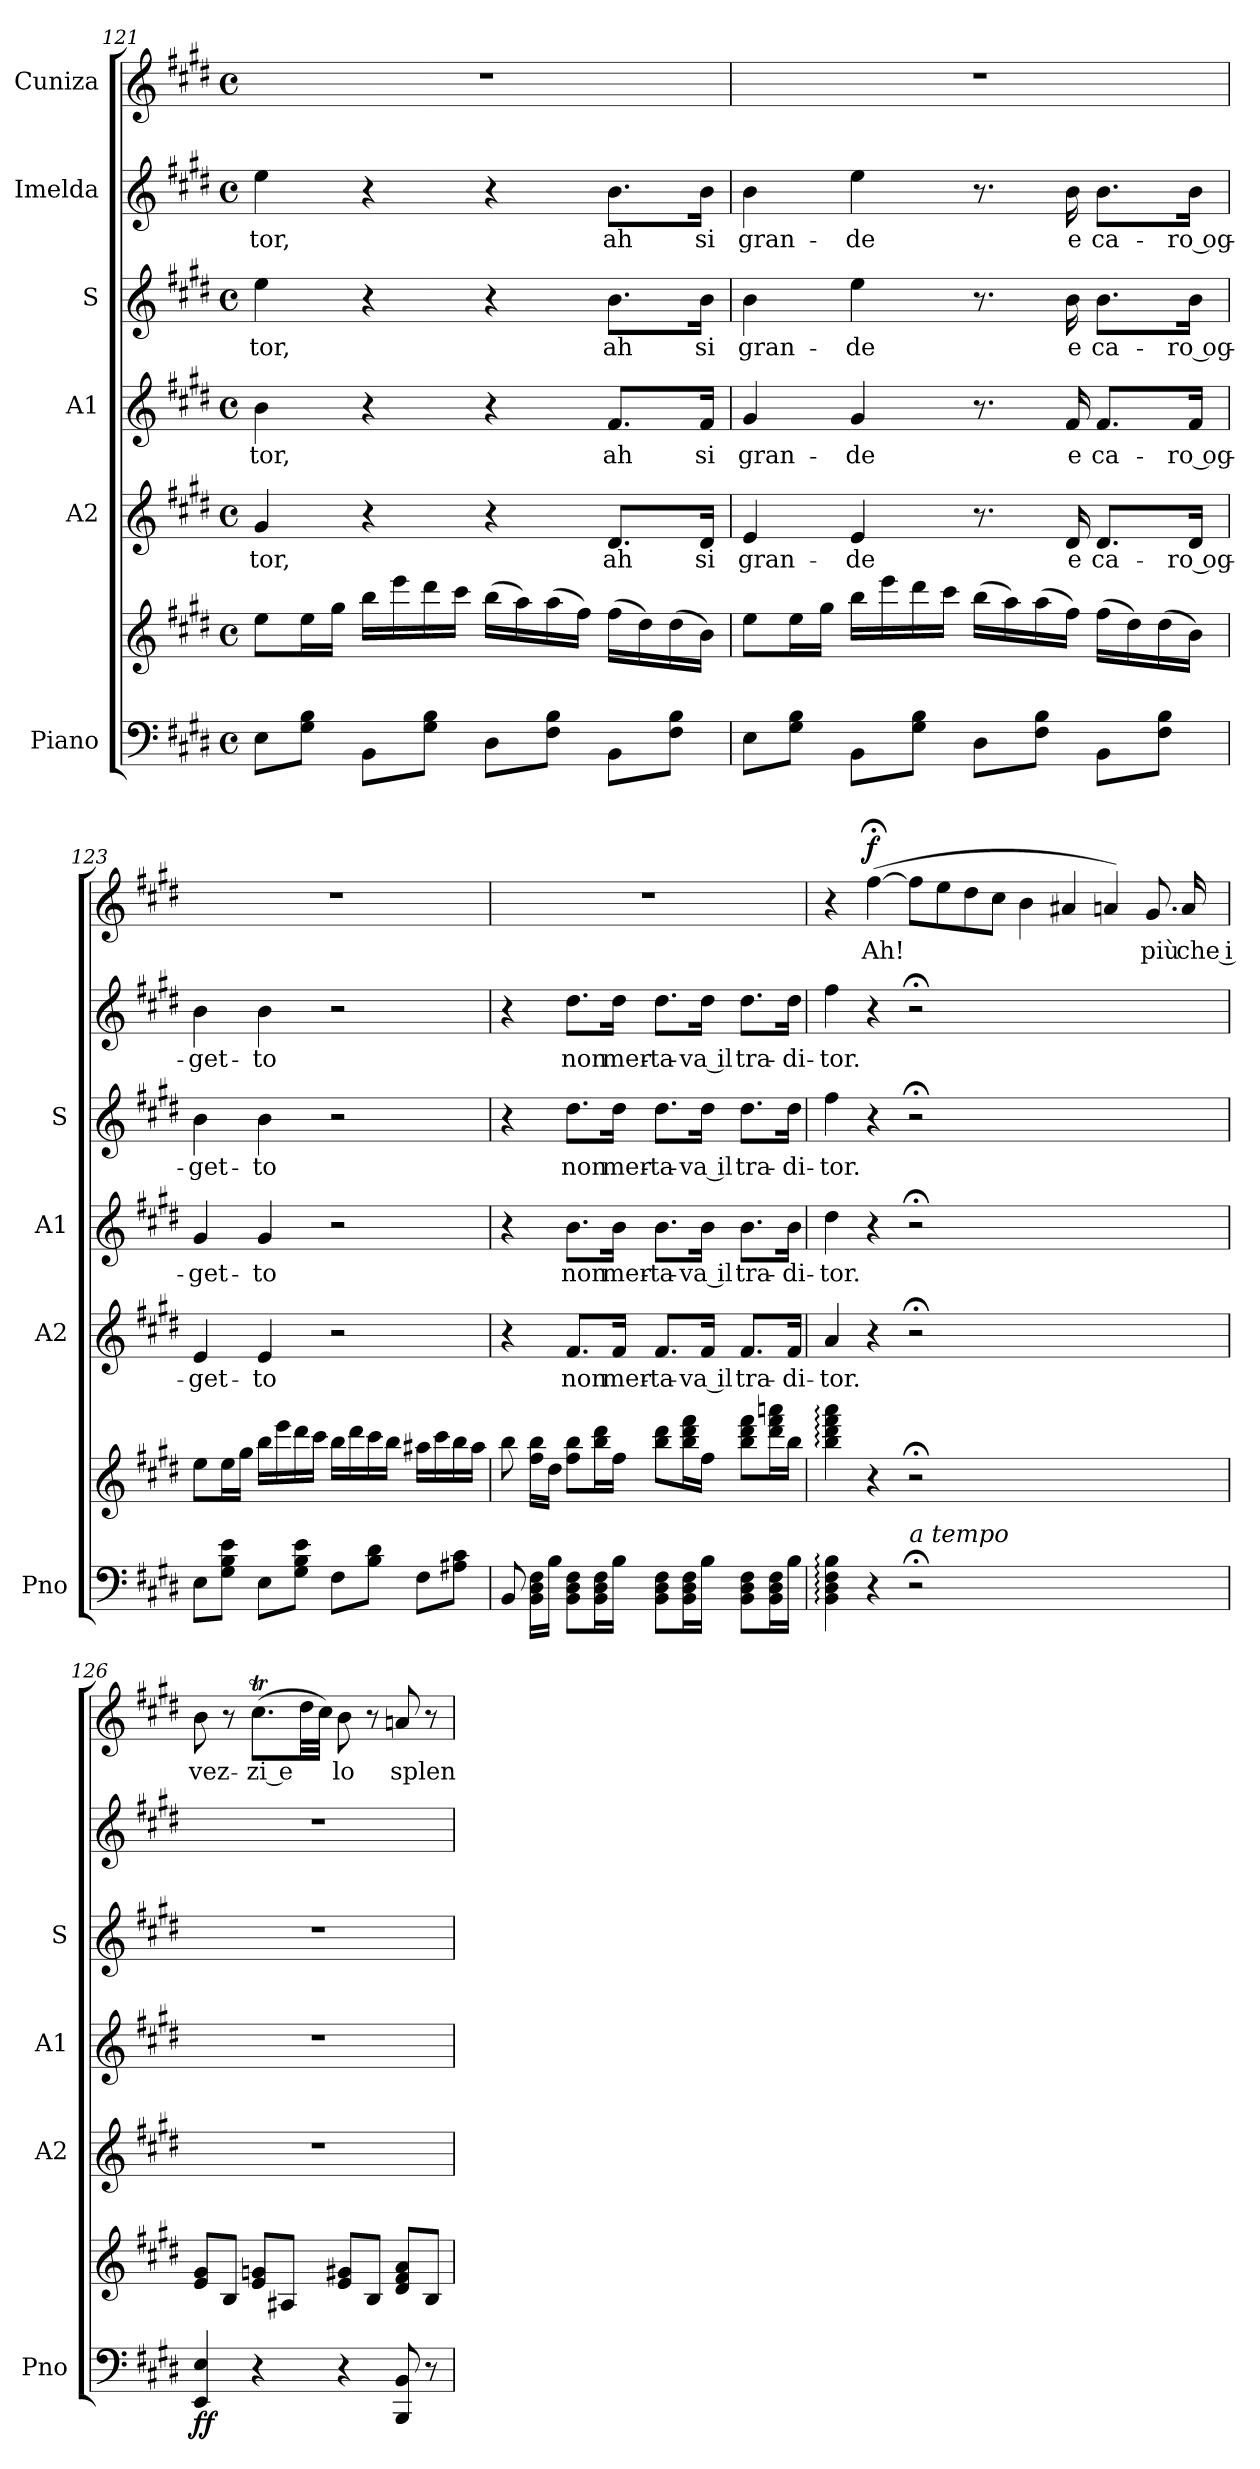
**kern	**kern	**dynam	**kern	**text	**kern	**text	**kern	**text	**kern	**text	**kern	**text	**dynam
*part6	*part6	*part6	*part5	*part5	*part4	*part4	*part3	*part3	*part2	*part2	*part1	*part1	*part1
*staff7	*staff6	*staff6/7	*staff5	*staff5	*staff4	*staff4	*staff3	*staff3	*staff2	*staff2	*staff1	*staff1	*staff1
*I"Piano	*	*	*I"A2	*	*I"A1	*	*I"S	*	*I"Imelda	*	*I"Cuniza	*	*
*I'Pno	*	*	*I'A2	*	*I'A1	*	*I'S	*	*	*	*	*	*
!!LO:LB:g=z
*clefF4	*clefG2	*	*clefG2	*	*clefG2	*	*clefG2	*	*clefG2	*	*clefG2	*	*
*k[f#c#g#d#]	*k[f#c#g#d#]	*	*k[f#c#g#d#]	*	*k[f#c#g#d#]	*	*k[f#c#g#d#]	*	*k[f#c#g#d#]	*	*k[f#c#g#d#]	*	*
*M4/4	*M4/4	*	*M4/4	*	*M4/4	*	*M4/4	*	*M4/4	*	*M4/4	*	*
*met(c)	*met(c)	*	*met(c)	*	*met(c)	*	*met(c)	*	*met(c)	*	*met(c)	*	*
=121	=121	=121	=121	=121	=121	=121	=121	=121	=121	=121	=121	=121	=121
8E\L	8ee\L	.	4g#/	-tor,	4b\	-tor,	4ee\	-tor,	4ee\	-tor,	1r	.	.
8G#\ 8B\J	16ee\L	.	.	.	.	.	.	.	.	.	.	.	.
.	16gg#\JJ	.	.	.	.	.	.	.	.	.	.	.	.
8BB\L	16bb\LL	.	4r	.	4r	.	4r	.	4r	.	.	.	.
.	16eee\	.	.	.	.	.	.	.	.	.	.	.	.
8G#\ 8B\J	16ddd#\	.	.	.	.	.	.	.	.	.	.	.	.
.	16ccc#\JJ	.	.	.	.	.	.	.	.	.	.	.	.
8D#\L	(16bb\LL	.	4r	.	4r	.	4r	.	4r	.	.	.	.
.	16aa\)	.	.	.	.	.	.	.	.	.	.	.	.
8F#\ 8B\J	(16aa\	.	.	.	.	.	.	.	.	.	.	.	.
.	16ff#\JJ)	.	.	.	.	.	.	.	.	.	.	.	.
8BB\L	(16ff#\LL	.	8.d#/L	ah	8.f#/L	ah	8.b\L	ah	8.b\L	ah	.	.	.
.	16dd#\)	.	.	.	.	.	.	.	.	.	.	.	.
8F#\ 8B\J	(16dd#\	.	.	.	.	.	.	.	.	.	.	.	.
.	16b\JJ)	.	16d#/Jk	si	16f#/Jk	si	16b\Jk	si	16b\Jk	si	.	.	.
=122	=122	=122	=122	=122	=122	=122	=122	=122	=122	=122	=122	=122	=122
8E\L	8ee\L	.	4e/	gran-	4g#/	gran-	4b\	gran-	4b\	gran-	1r	.	.
8G#\ 8B\J	16ee\L	.	.	.	.	.	.	.	.	.	.	.	.
.	16gg#\JJ	.	.	.	.	.	.	.	.	.	.	.	.
8BB\L	16bb\LL	.	4e/	-de	4g#/	-de	4ee\	-de	4ee\	-de	.	.	.
.	16eee\	.	.	.	.	.	.	.	.	.	.	.	.
8G#\ 8B\J	16ddd#\	.	.	.	.	.	.	.	.	.	.	.	.
.	16ccc#\JJ	.	.	.	.	.	.	.	.	.	.	.	.
8D#\L	(16bb\LL	.	8.r	.	8.r	.	8.r	.	8.r	.	.	.	.
.	16aa\)	.	.	.	.	.	.	.	.	.	.	.	.
8F#\ 8B\J	(16aa\	.	.	.	.	.	.	.	.	.	.	.	.
.	16ff#\JJ)	.	16d#/	e	16f#/	e	16b\	e	16b\	e	.	.	.
8BB\L	(16ff#\LL	.	8.d#/L	ca-	8.f#/L	ca-	8.b\L	ca-	8.b\L	ca-	.	.	.
.	16dd#\)	.	.	.	.	.	.	.	.	.	.	.	.
8F#\ 8B\J	(16dd#\	.	.	.	.	.	.	.	.	.	.	.	.
.	16b\JJ)	.	16d#/Jk	-ro og-	16f#/Jk	-ro og-	16b\Jk	-ro og-	16b\Jk	-ro og-	.	.	.
!!LO:PB:g=z
=123	=123	=123	=123	=123	=123	=123	=123	=123	=123	=123	=123	=123	=123
8E\L	8ee\L	.	4e/	-get-	4g#/	-get-	4b\	-get-	4b\	-get-	1r	.	.
8G#\ 8B\ 8e\J	16ee\L	.	.	.	.	.	.	.	.	.	.	.	.
.	16gg#\JJ	.	.	.	.	.	.	.	.	.	.	.	.
8E\L	16bb\LL	.	4e/	-to	4g#/	-to	4b\	-to	4b\	-to	.	.	.
.	16eee\	.	.	.	.	.	.	.	.	.	.	.	.
8G#\ 8B\ 8e\J	16ddd#\	.	.	.	.	.	.	.	.	.	.	.	.
.	16ccc#\JJ	.	.	.	.	.	.	.	.	.	.	.	.
8F#\L	16bb\LL	.	2r	.	2r	.	2r	.	2r	.	.	.	.
.	16ddd#\	.	.	.	.	.	.	.	.	.	.	.	.
8B\ 8d#\J	16ccc#\	.	.	.	.	.	.	.	.	.	.	.	.
.	16bb\JJ	.	.	.	.	.	.	.	.	.	.	.	.
8F#\L	16aa#X\LL	.	.	.	.	.	.	.	.	.	.	.	.
.	16ccc#\	.	.	.	.	.	.	.	.	.	.	.	.
8A#X\ 8c#\J	16bb\	.	.	.	.	.	.	.	.	.	.	.	.
.	16aa#\JJ	.	.	.	.	.	.	.	.	.	.	.	.
=124	=124	=124	=124	=124	=124	=124	=124	=124	=124	=124	=124	=124	=124
8BB/	8bb\	.	4r	.	4r	.	4r	.	4r	.	1r	.	.
16BB\ 16D#\ 16F#\LL	16ff#\ 16bb\LL	.	.	.	.	.	.	.	.	.	.	.	.
16B\JJ	16dd#\JJ	.	.	.	.	.	.	.	.	.	.	.	.
8BB\ 8D#\ 8F#\L	8ff#\ 8bb\L	.	8.f#/L	non	8.b\L	non	8.dd#\L	non	8.dd#\L	non	.	.	.
16BB\ 16D#\ 16F#\L	16bb\ 16ddd#\L	.	.	.	.	.	.	.	.	.	.	.	.
16B\JJ	16ff#\JJ	.	16f#/Jk	mer-	16b\Jk	mer-	16dd#\Jk	mer-	16dd#\Jk	mer-	.	.	.
8BB\ 8D#\ 8F#\L	8bb\ 8ddd#\L	.	8.f#/L	-ta-	8.b\L	-ta-	8.dd#\L	-ta-	8.dd#\L	-ta-	.	.	.
16BB\ 16D#\ 16F#\L	16bb\ 16ddd#\ 16fff#\L	.	.	.	.	.	.	.	.	.	.	.	.
16B\JJ	16ff#\JJ	.	16f#/Jk	-va il	16b\Jk	-va il	16dd#\Jk	-va il	16dd#\Jk	-va il	.	.	.
8BB\ 8D#\ 8F#\L	8bb\ 8ddd#\ 8fff#\L	.	8.f#/L	tra-	8.b\L	tra-	8.dd#\L	tra-	8.dd#\L	tra-	.	.	.
16BB\ 16D#\ 16F#\L	16ddd#\ 16fff#\ 16aaan\L	.	.	.	.	.	.	.	.	.	.	.	.
16B\JJ	16bb\JJ	.	16f#/Jk	-di-	16b\Jk	-di-	16dd#\Jk	-di-	16dd#\Jk	-di-	.	.	.
!!LO:PB:g=z
=125	=125	=125	=125	=125	=125	=125	=125	=125	=125	=125	=125	=125	=125
4BB\: 4D#\: 4F#\: 4B\:	4bb\: 4ddd#\: 4fff#\: 4aaa\:	.	4a/	-tor.	4dd#\	-tor.	4ff#\	-tor.	4ff#\	-tor.	4r	.	.
!	!	!	!	!	!	!	!	!	!	!	!	!	!LO:DY:a
4r	4r	.	4r	.	4r	.	4r	.	4r	.	([4ff#;<\	Ah!	f
!LO:TX:a:i:t=a  tempo	!	!	!	!	!	!	!	!	!	!	!	!	!
2r;<	2r;<	.	2r;<	.	2r;<	.	2r;<	.	2r;<	.	8ff#\L]	.	.
.	.	.	.	.	.	.	.	.	.	.	8ee\	.	.
.	.	.	.	.	.	.	.	.	.	.	8dd#\	.	.
.	.	.	.	.	.	.	.	.	.	.	8cc#\J	.	.
1ryy	1ryy	.	1ryy	.	1ryy	.	1ryy	.	1ryy	.	4b\	.	.
.	.	.	.	.	.	.	.	.	.	.	4a#X/	.	.
.	.	.	.	.	.	.	.	.	.	.	4an/)	.	.
.	.	.	.	.	.	.	.	.	.	.	8.g#/	più	.
.	.	.	.	.	.	.	.	.	.	.	16a/	che i	.
=126	=126	=126	=126	=126	=126	=126	=126	=126	=126	=126	=126	=126	=126
!	!	!LO:DY:b=2	!	!	!	!	!	!	!	!	!	!	!
!	!	!LO:DY:n=1:b	!	!	!	!	!	!	!	!	!	!	!
4EE/ 4E/	8e/ 8g#/L	f f	1r	.	1r	.	1r	.	1r	.	8b\	vez-	.
.	8B/J	.	.	.	.	.	.	.	.	.	8r	.	.
4r	8e/ 8gn/L	.	.	.	.	.	.	.	.	.	(8.cc#T\L	-zi e	.
.	8A#X/J	.	.	.	.	.	.	.	.	.	.	.	.
.	.	.	.	.	.	.	.	.	.	.	32dd#\LL	.	.
.	.	.	.	.	.	.	.	.	.	.	32cc#\JJJ)	.	.
4r	8e/ 8g#X/L	.	.	.	.	.	.	.	.	.	8b\	lo	.
.	8B/J	.	.	.	.	.	.	.	.	.	8r	.	.
8BBB/ 8BB/	8d#/ 8f#/ 8a/L	.	.	.	.	.	.	.	.	.	8an/	splen-	.
8r	8B/J	.	.	.	.	.	.	.	.	.	8r	.	.
=	=	=	=	=	=	=	=	=	=	=	=	=	=
*-	*-	*-	*-	*-	*-	*-	*-	*-	*-	*-	*-	*-	*-
